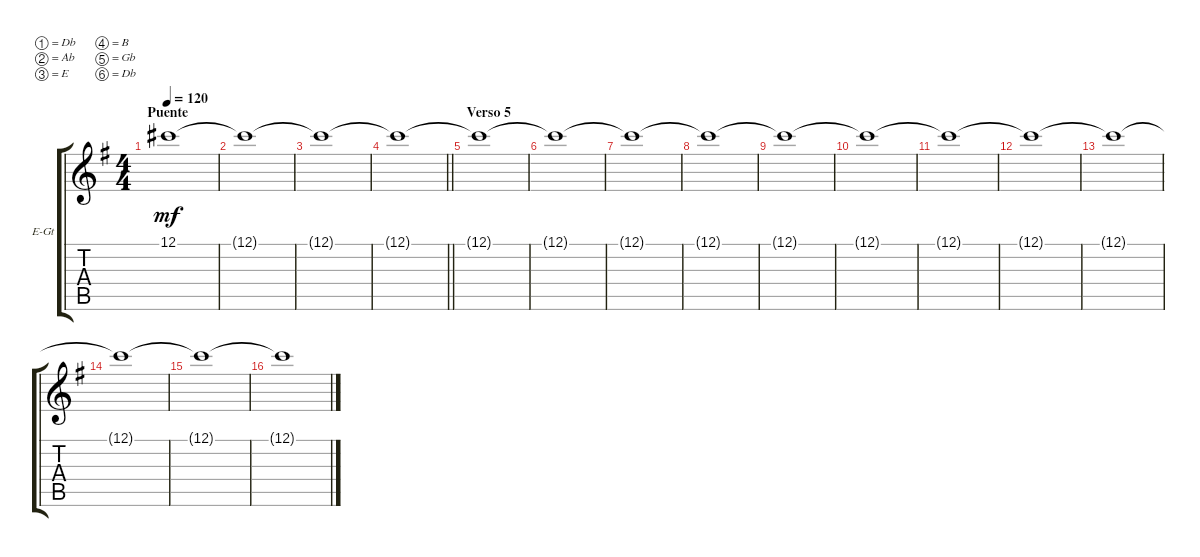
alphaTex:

\bracketExtendMode groupsimilarinstruments
\firstSystemTrackNameOrientation horizontal
\otherSystemsTrackNameOrientation horizontal
\track ("Lead Guitar (Tony Iommi)" "E-Gt") {instrument overdrivenguitar}
\staff {score tabs}
\tuning (Db4 Ab3 E3 B2 Gb2 Db2)
\ts (4 4)
\section ("" "Puente")
\tempo 120
\clef g2
\ks g
12.1{t}.1{dy mf} |
12.1{t}.1 |
12.1{t}.1 |
\barLineRight lightlight
12.1{t}.1 |
\section ("" "Verso 5")
12.1{t}.1 |
12.1{t}.1 |
12.1{t}.1 |
12.1{t}.1 |
12.1{t}.1 |
12.1{t}.1 |
12.1{t}.1 |
12.1{t}.1 |
12.1{t}.1 |
12.1{t}.1 |
12.1{t}.1 |
12.1{t}.1
